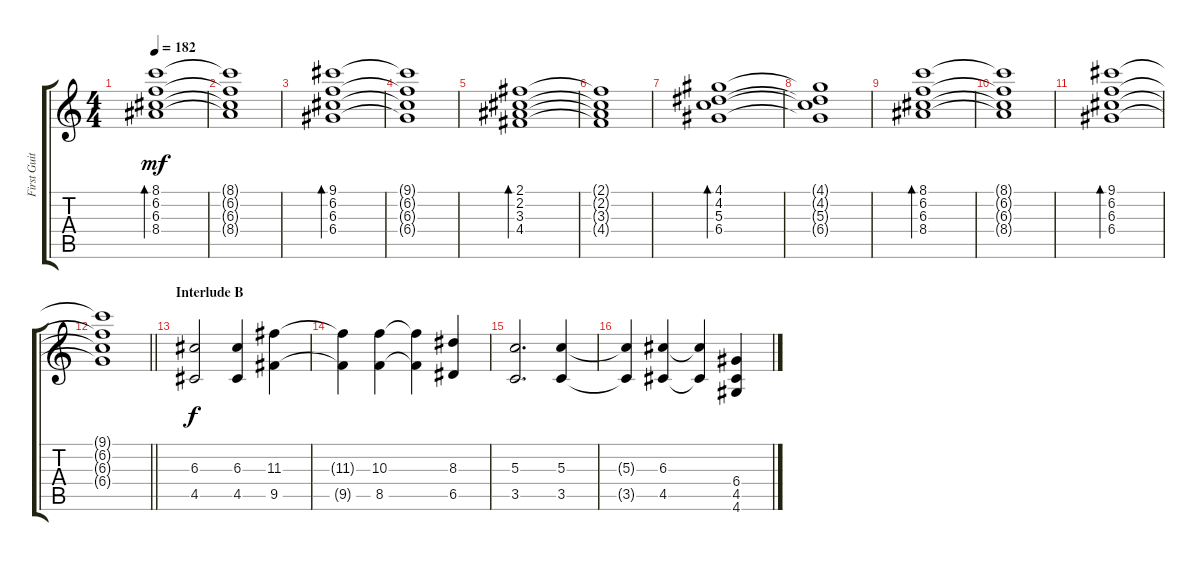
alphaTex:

\track ("First Guitar" "First Guit") {instrument overdrivenguitar}
\staff {score tabs}
\tuning (E4 B3 G3 D3 A2 E2) {hide}
\ts (4 4)
\tempo 182
\clef g2
\ks c
(8.1 6.2 6.3 8.4).1{bd 60 dy mf} |
(8.1{t} 6.2{t} 6.3{t} 8.4{t}).1 |
(9.1 6.2 6.3 6.4).1{bd 60} |
(9.1{t} 6.2{t} 6.3{t} 6.4{t}).1 |
(2.1 2.2 3.3 4.4).1{bd 60 instrument overdrivenguitar} |
(2.1{t} 2.2{t} 3.3{t} 4.4{t}).1 |
(4.1 4.2 5.3 6.4).1{bd 60} |
(4.1{t} 4.2{t} 5.3{t} 6.4{t}).1 |
(8.1 6.2 6.3 8.4).1{bd 60} |
(8.1{t} 6.2{t} 6.3{t} 8.4{t}).1 |
(9.1 6.2 6.3 6.4).1{bd 60} |
\barLineRight lightlight
(9.1{t} 6.2{t} 6.3{t} 6.4{t}).1 |
\section ("" "Interlude B")
(6.3 4.5).2{dy f instrument overdrivenguitar} (6.3 4.5).4 (11.3 9.5).4 |
(11.3{t} 9.5{t}).4 (10.3 8.5).4 (10.3{t} 8.5{t}).4 (8.3 6.5).4 |
(5.3 3.5).2{d} (5.3 3.5).4 |
(5.3{t} 3.5{t}).4 (6.3 4.5).4 (6.3{t} 4.5{t}).4 (6.4 4.5 4.6).4
